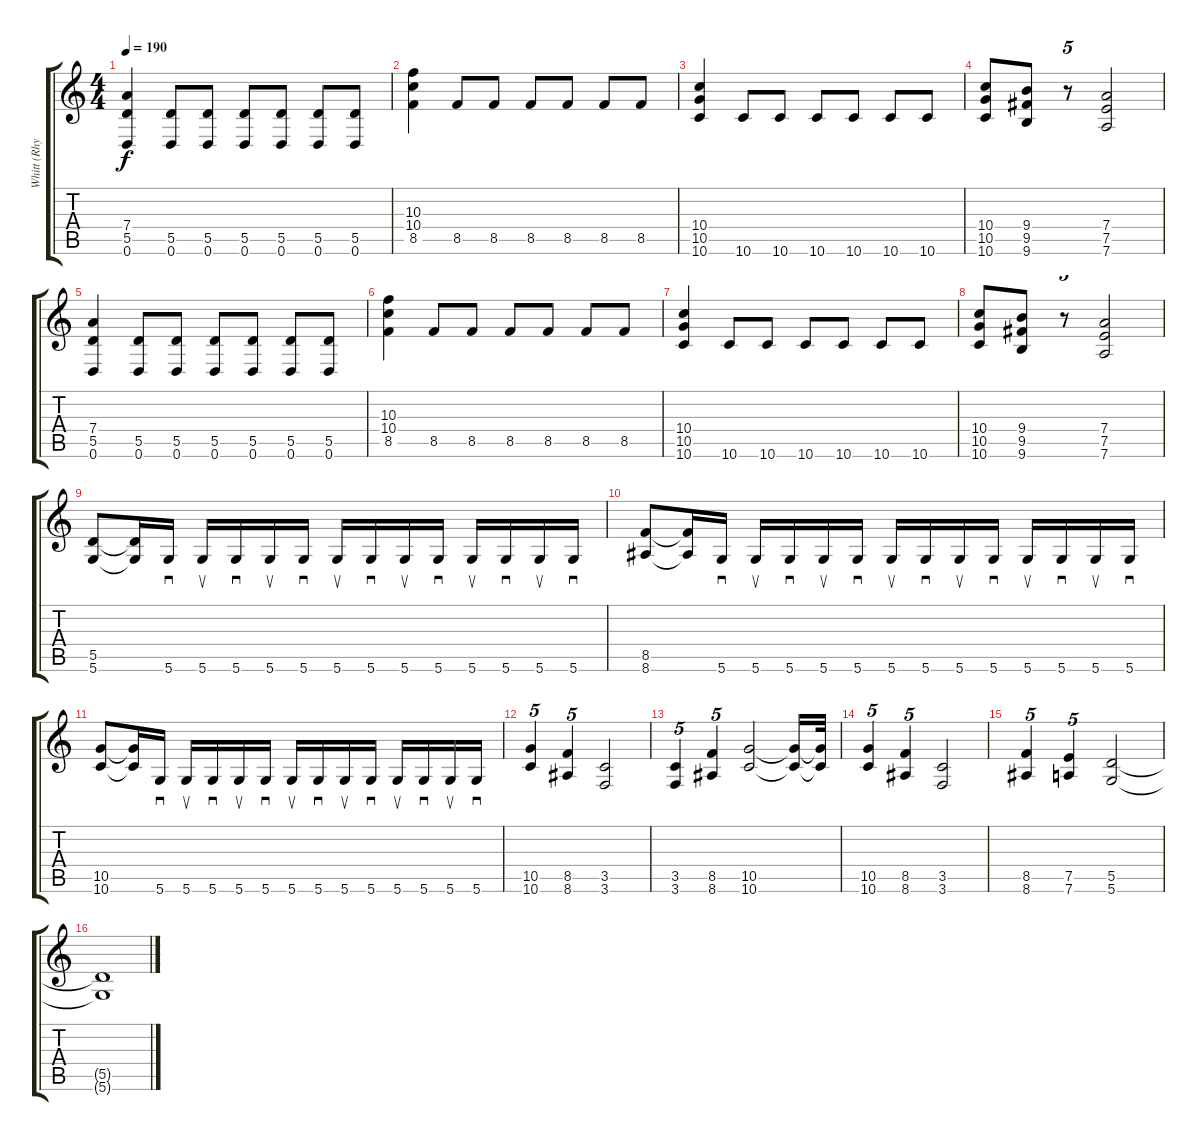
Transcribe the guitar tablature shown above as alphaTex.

\track ("Whitt (Rhythm)" "Whitt (Rhy") {instrument distortionguitar}
\staff {score tabs}
\tuning (E4 B3 G3 D3 A2 D2) {hide}
\ts (4 4)
\tempo 190
\clef g2
\ks c
(7.4 5.5 0.6).4{dy f} (5.5 0.6).8 (5.5 0.6).8 (5.5 0.6).8 (5.5 0.6).8 (5.5 0.6).8 (5.5 0.6).8 |
(10.3 10.4 8.5).4 8.5.8 8.5.8 8.5.8 8.5.8 8.5.8 8.5.8 |
(10.4 10.5 10.6).4 10.6.8 10.6.8 10.6.8 10.6.8 10.6.8 10.6.8 |
(10.4 10.5 10.6).8 (9.4 9.5 9.6).8 r.8{tu (5 4)} (7.4 7.5 7.6).2 |
(7.4 5.5 0.6).4 (5.5 0.6).8 (5.5 0.6).8 (5.5 0.6).8 (5.5 0.6).8 (5.5 0.6).8 (5.5 0.6).8 |
(10.3 10.4 8.5).4 8.5.8 8.5.8 8.5.8 8.5.8 8.5.8 8.5.8 |
(10.4 10.5 10.6).4 10.6.8 10.6.8 10.6.8 10.6.8 10.6.8 10.6.8 |
(10.4 10.5 10.6).8 (9.4 9.5 9.6).8 r.8{tu (5 4)} (7.4 7.5 7.6).2 |
(5.5 5.6).8 (5.5{t} 5.6{t}).16 5.6.16{sd} 5.6.16{su} 5.6.16{sd} 5.6.16{su} 5.6.16{sd} 5.6.16{su} 5.6.16{sd} 5.6.16{su} 5.6.16{sd} 5.6.16{su} 5.6.16{sd} 5.6.16{su} 5.6.16{sd} |
(8.5 8.6).8 (8.5{t} 8.6{t}).16 5.6.16{sd} 5.6.16{su} 5.6.16{sd} 5.6.16{su} 5.6.16{sd} 5.6.16{su} 5.6.16{sd} 5.6.16{su} 5.6.16{sd} 5.6.16{su} 5.6.16{sd} 5.6.16{su} 5.6.16{sd} |
(10.5 10.6).8 (10.5{t} 10.6{t}).16 5.6.16{sd} 5.6.16{su} 5.6.16{sd} 5.6.16{su} 5.6.16{sd} 5.6.16{su} 5.6.16{sd} 5.6.16{su} 5.6.16{sd} 5.6.16{su} 5.6.16{sd} 5.6.16{su} 5.6.16{sd} |
(10.5 10.6).4{tu (5 4)} (8.5 8.6).4{tu (5 4)} (3.5 3.6).2 |
(3.5 3.6).4{tu (5 4)} (8.5 8.6).4{tu (5 4)} (10.5 10.6).2 (10.5{t} 10.6{t}).16 (10.5{t} 10.6{t}).32 |
(10.5 10.6).4{tu (5 4)} (8.5 8.6).4{tu (5 4)} (3.5 3.6).2 |
(8.5 8.6).4{tu (5 4)} (7.5 7.6).4{tu (5 4)} (5.5 5.6).2 |
(5.5{t} 5.6{t}).1
